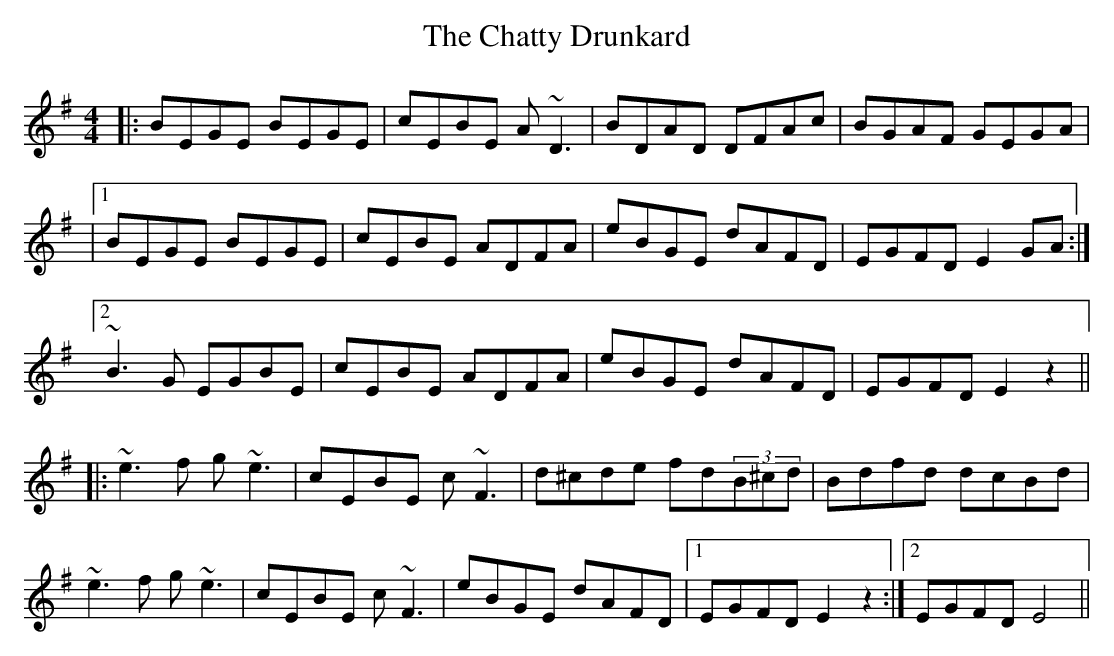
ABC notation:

X:1
T: The Chatty Drunkard
M: 4/4
L: 1/8
K: Emin
|:BEGE BEGE|cEBE A~D3|BDAD DFAc|BGAF GEGA|
|1 BEGE BEGE|cEBE ADFA|eBGE dAFD|EGFD E2GA:|
[2 ~B3G EGBE|cEBE ADFA|eBGE dAFD|EGFD E2z2||
|:~e3f g~e3|cEBE c~F3|d^cde fd(3B^cd|Bdfd dcBd|
~e3f g~e3|cEBE c~F3|eBGE dAFD|1 EGFD E2z2:|2 EGFD E4||
